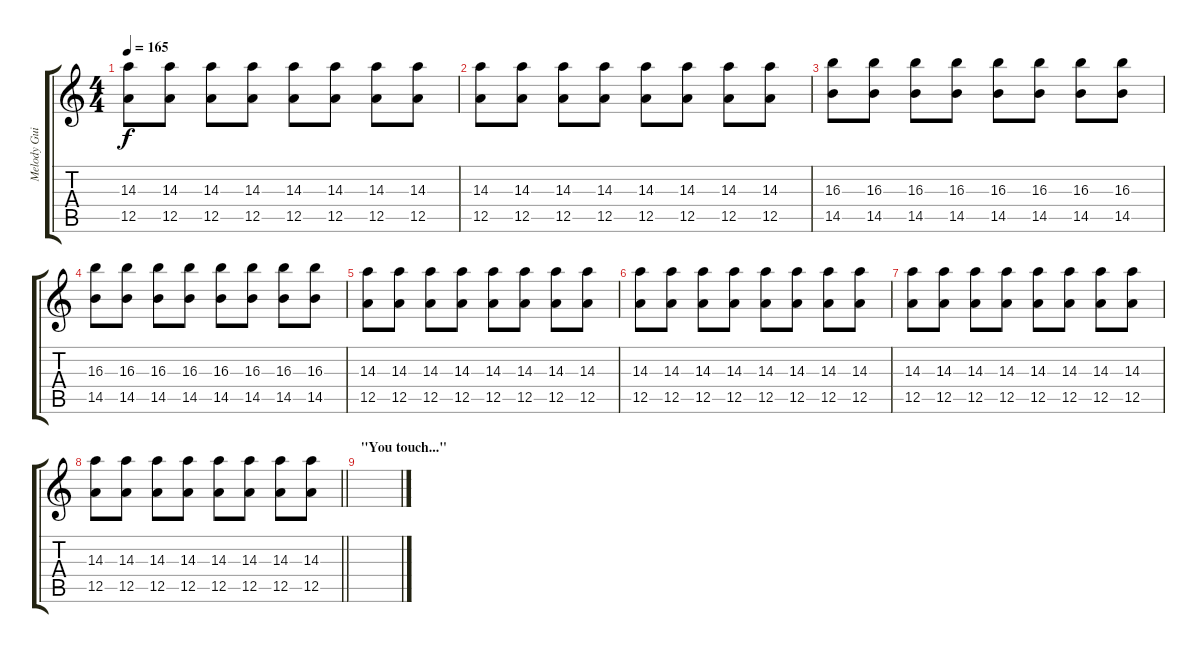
\track ("Melody Guitar" "Melody Gui") {instrument distortionguitar}
\staff {score tabs}
\tuning (E4 B3 G3 D3 A2 E2) {hide}
\ts (4 4)
\tempo 165
\clef g2
\ks c
(14.3 12.5).8{dy f} (14.3 12.5).8 (14.3 12.5).8 (14.3 12.5).8 (14.3 12.5).8 (14.3 12.5).8 (14.3 12.5).8 (14.3 12.5).8 |
(14.3 12.5).8 (14.3 12.5).8 (14.3 12.5).8 (14.3 12.5).8 (14.3 12.5).8 (14.3 12.5).8 (14.3 12.5).8 (14.3 12.5).8 |
(16.3 14.5).8 (16.3 14.5).8 (16.3 14.5).8 (16.3 14.5).8 (16.3 14.5).8 (16.3 14.5).8 (16.3 14.5).8 (16.3 14.5).8 |
(16.3 14.5).8 (16.3 14.5).8 (16.3 14.5).8 (16.3 14.5).8 (16.3 14.5).8 (16.3 14.5).8 (16.3 14.5).8 (16.3 14.5).8 |
(14.3 12.5).8 (14.3 12.5).8 (14.3 12.5).8 (14.3 12.5).8 (14.3 12.5).8 (14.3 12.5).8 (14.3 12.5).8 (14.3 12.5).8 |
(14.3 12.5).8 (14.3 12.5).8 (14.3 12.5).8 (14.3 12.5).8 (14.3 12.5).8 (14.3 12.5).8 (14.3 12.5).8 (14.3 12.5).8 |
(14.3 12.5).8 (14.3 12.5).8 (14.3 12.5).8 (14.3 12.5).8 (14.3 12.5).8 (14.3 12.5).8 (14.3 12.5).8 (14.3 12.5).8 |
\barLineRight lightlight
(14.3 12.5).8 (14.3 12.5).8 (14.3 12.5).8 (14.3 12.5).8 (14.3 12.5).8 (14.3 12.5).8 (14.3 12.5).8 (14.3 12.5).8 |
\section ("" "\"You touch...\"")
